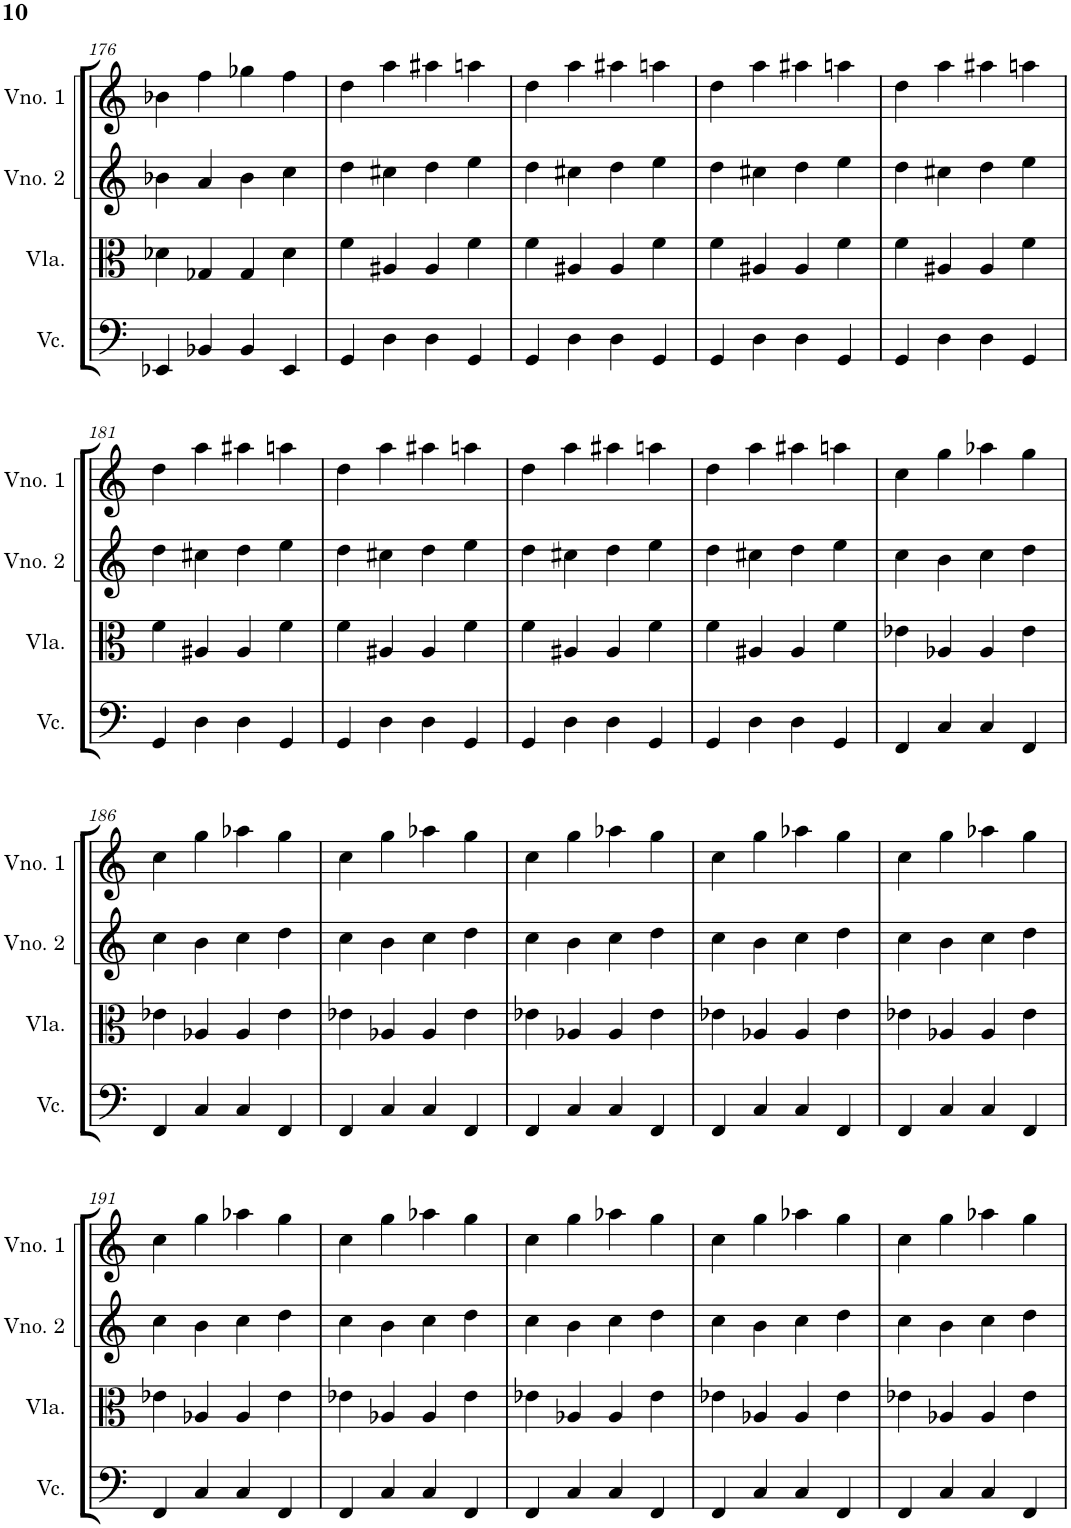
**kern	**kern	**kern	**kern
*part4	*part3	*part2	*part1
*staff4	*staff3	*staff2	*staff1
*I"Violoncelo	*I"Viola	*I"Violino 2	*I"Violino 1
*I'Vc.	*I'Vla.	*I'Vno. 2	*I'Vno. 1
!!LO:PB:g=z
*clefF4	*clefC3	*clefG2	*clefG2
*k[]	*k[]	*k[]	*k[]
*M4/4	*M4/4	*M4/4	*M4/4
=176	=176	=176	=176
4EE-X/	4d-X\	4b-X\	4b-X\
4BB-X/	4G-X/	4a/	4ff\
4BB-/	4G-/	4b-\	4gg-X\
4EE-/	4d-\	4cc\	4ff\
=177	=177	=177	=177
4GG/	4f\	4dd\	4dd\
4D\	4A#X/	4cc#X\	4aa\
4D\	4A#/	4dd\	4aa#X\
4GG/	4f\	4ee\	4aan\
=178	=178	=178	=178
4GG/	4f\	4dd\	4dd\
4D\	4A#X/	4cc#X\	4aa\
4D\	4A#/	4dd\	4aa#X\
4GG/	4f\	4ee\	4aan\
=179	=179	=179	=179
4GG/	4f\	4dd\	4dd\
4D\	4A#X/	4cc#X\	4aa\
4D\	4A#/	4dd\	4aa#X\
4GG/	4f\	4ee\	4aan\
=180	=180	=180	=180
4GG/	4f\	4dd\	4dd\
4D\	4A#X/	4cc#X\	4aa\
4D\	4A#/	4dd\	4aa#X\
4GG/	4f\	4ee\	4aan\
!!LO:LB:g=z
=181	=181	=181	=181
4GG/	4f\	4dd\	4dd\
4D\	4A#X/	4cc#X\	4aa\
4D\	4A#/	4dd\	4aa#X\
4GG/	4f\	4ee\	4aan\
=182	=182	=182	=182
4GG/	4f\	4dd\	4dd\
4D\	4A#X/	4cc#X\	4aa\
4D\	4A#/	4dd\	4aa#X\
4GG/	4f\	4ee\	4aan\
=183	=183	=183	=183
4GG/	4f\	4dd\	4dd\
4D\	4A#X/	4cc#X\	4aa\
4D\	4A#/	4dd\	4aa#X\
4GG/	4f\	4ee\	4aan\
=184	=184	=184	=184
4GG/	4f\	4dd\	4dd\
4D\	4A#X/	4cc#X\	4aa\
4D\	4A#/	4dd\	4aa#X\
4GG/	4f\	4ee\	4aan\
=185	=185	=185	=185
4FF/	4e-X\	4cc\	4cc\
4C/	4A-X/	4b\	4gg\
4C/	4A-/	4cc\	4aa-X\
4FF/	4e-\	4dd\	4gg\
!!LO:LB:g=z
=186	=186	=186	=186
4FF/	4e-X\	4cc\	4cc\
4C/	4A-X/	4b\	4gg\
4C/	4A-/	4cc\	4aa-X\
4FF/	4e-\	4dd\	4gg\
=187	=187	=187	=187
4FF/	4e-X\	4cc\	4cc\
4C/	4A-X/	4b\	4gg\
4C/	4A-/	4cc\	4aa-X\
4FF/	4e-\	4dd\	4gg\
=188	=188	=188	=188
4FF/	4e-X\	4cc\	4cc\
4C/	4A-X/	4b\	4gg\
4C/	4A-/	4cc\	4aa-X\
4FF/	4e-\	4dd\	4gg\
=189	=189	=189	=189
4FF/	4e-X\	4cc\	4cc\
4C/	4A-X/	4b\	4gg\
4C/	4A-/	4cc\	4aa-X\
4FF/	4e-\	4dd\	4gg\
=190	=190	=190	=190
4FF/	4e-X\	4cc\	4cc\
4C/	4A-X/	4b\	4gg\
4C/	4A-/	4cc\	4aa-X\
4FF/	4e-\	4dd\	4gg\
!!LO:LB:g=z
=191	=191	=191	=191
4FF/	4e-X\	4cc\	4cc\
4C/	4A-X/	4b\	4gg\
4C/	4A-/	4cc\	4aa-X\
4FF/	4e-\	4dd\	4gg\
=192	=192	=192	=192
4FF/	4e-X\	4cc\	4cc\
4C/	4A-X/	4b\	4gg\
4C/	4A-/	4cc\	4aa-X\
4FF/	4e-\	4dd\	4gg\
=193	=193	=193	=193
4FF/	4e-X\	4cc\	4cc\
4C/	4A-X/	4b\	4gg\
4C/	4A-/	4cc\	4aa-X\
4FF/	4e-\	4dd\	4gg\
=194	=194	=194	=194
4FF/	4e-X\	4cc\	4cc\
4C/	4A-X/	4b\	4gg\
4C/	4A-/	4cc\	4aa-X\
4FF/	4e-\	4dd\	4gg\
=195	=195	=195	=195
4FF/	4e-X\	4cc\	4cc\
4C/	4A-X/	4b\	4gg\
4C/	4A-/	4cc\	4aa-X\
4FF/	4e-\	4dd\	4gg\
=	=	=	=
*-	*-	*-	*-
